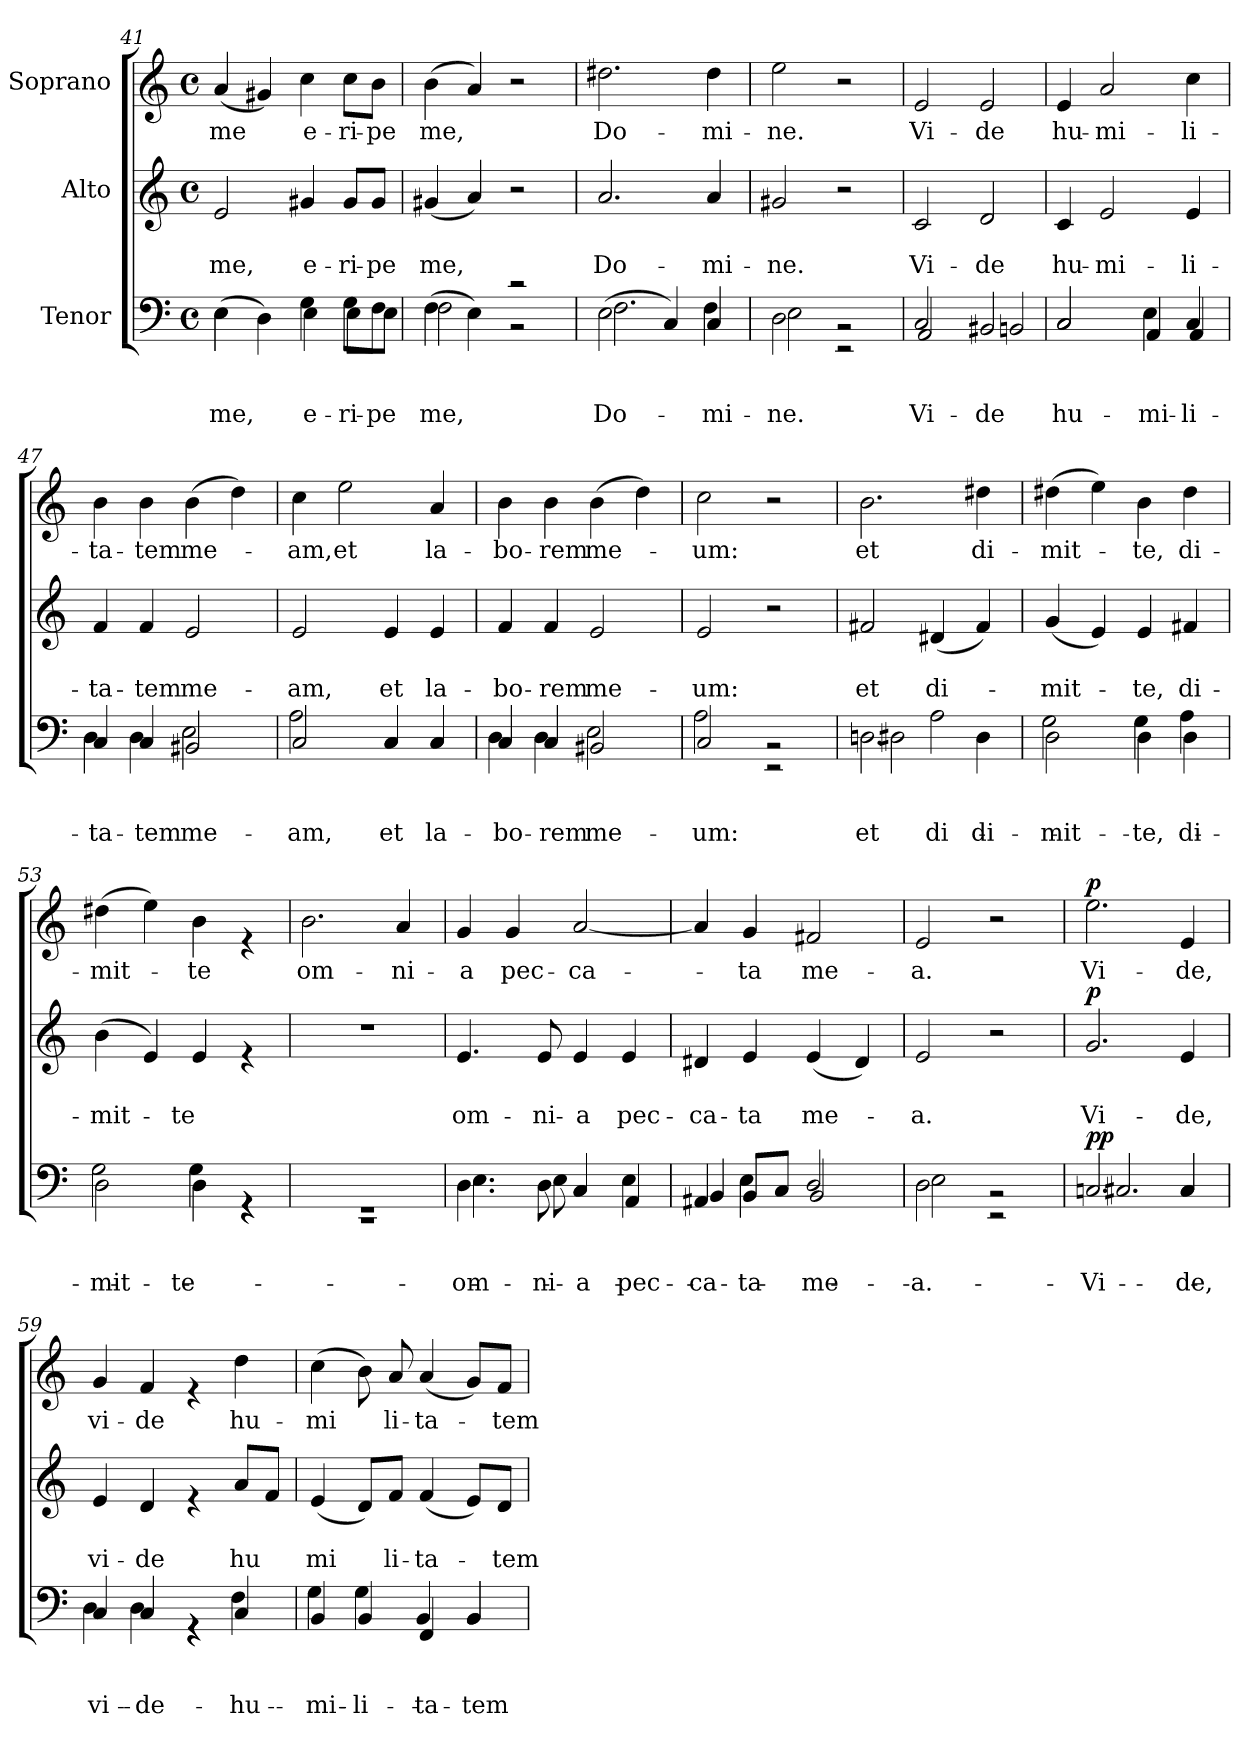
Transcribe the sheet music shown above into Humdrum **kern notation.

**kern	**text	**text	**text	**dynam	**kern	**text	**text	**dynam	**kern	**text	**dynam
*part3	*part3	*part3	*part3	*part3	*part2	*part2	*part2	*part2	*part1	*part1	*part1
*staff3	*staff3	*staff3	*staff3	*staff3	*staff2	*staff2	*staff2	*staff2	*staff1	*staff1	*staff1
*I"Tenor	*	*	*	*	*I"Alto	*	*	*	*I"Soprano	*	*
*clefF4	*	*	*	*	*clefG2	*	*	*	*clefG2	*	*
*k[]	*	*	*	*	*k[]	*	*	*	*k[]	*	*
*C:	*	*	*	*	*C:	*	*	*	*C:	*	*
*M4/4	*	*	*	*	*M4/4	*	*	*	*M4/4	*	*
*met(c)	*	*	*	*	*met(c)	*	*	*	*met(c)	*	*
=41	=41	=41	=41	=41	=41	=41	=41	=41	=41	=41	=41
!	!	!	!LO:LY:b	!	!	!	!	!	!	!	!
*^	*	*	*	*	*	*	*	*	*	*	*
!	!	!	!	!LO:LY:b	!	!	!	!LO:LY:b	!	!	!LO:LY:b	!
(>4E\	4E\	.	.	me,	.	2e/	.	me,	.	(<4a/	me	.
4D\)	4ryy	.	.	.	.	.	.	.	.	4g#X/)	.	.
!	!	!	!	!LO:LY:b	!	!	!	!	!	!	!	!
!	!	!	!	!LO:LY:b	!	!	!	!LO:LY:b	!	!	!LO:LY:b	!
4G\	4E\	.	.	e-	.	4g#X/	.	e-	.	4cc\	e-	.
!	!	!	!	!LO:LY:b	!	!	!	!	!	!	!	!
!	!	!	!	!LO:LY:b	!	!	!	!LO:LY:b	!	!	!LO:LY:b	!
8G\L	8E\L	.	.	-ri-	.	8g#/L	.	-ri-	.	8cc\L	-ri-	.
!	!	!	!	!LO:LY:b	!	!	!	!	!	!	!	!
!	!	!	!	!LO:LY:b	!	!	!	!LO:LY:b	!	!	!LO:LY:b	!
8F\J	8E\J	.	.	-pe	.	8g#/J	.	-pe	.	8b\J	-pe	.
!!LO:LB:g=z
=42	=42	=42	=42	=42	=42	=42	=42	=42	=42	=42	=42	=42
!	!	!	!	!LO:LY:b	!	!	!	!	!	!	!	!
!	!	!	!	!LO:LY:b	!	!	!	!LO:LY:b	!	!	!LO:LY:b	!
(>4F\	2F\	.	.	me,	.	(<4g#X/	.	me,	.	(>4b\	me,	.
4E\)	.	.	.	.	.	4a/)	.	.	.	4a/)	.	.
2rc	2r	.	.	.	.	2r	.	.	.	2r	.	.
=43	=43	=43	=43	=43	=43	=43	=43	=43	=43	=43	=43	=43
!	!	!	!	!LO:LY:b	!	!	!	!	!	!	!	!
!	!	!	!	!LO:LY:b	!	!	!	!LO:LY:b	!	!	!LO:LY:b	!
(>2E\	2.F\	.	.	-Do-	.	2.a/	.	Do-	.	2.dd#X\	Do-	.
4C/)	.	.	.	.	.	.	.	.	.	.	.	.
!	!	!	!	!LO:LY:b	!	!	!	!	!	!	!	!
!	!	!	!	!LO:LY:b	!	!	!	!LO:LY:b	!	!	!LO:LY:b	!
4C/	4F\	.	.	-mi-	.	4a/	.	-mi-	.	4dd#\	-mi-	.
!!LO:PB:g=z
=44	=44	=44	=44	=44	=44	=44	=44	=44	=44	=44	=44	=44
!	!	!	!	!LO:LY:b	!	!	!	!	!	!	!	!
!	!	!	!	!LO:LY:b	!	!	!	!LO:LY:b	!	!	!LO:LY:b	!
2D\	2E\	.	.	ne.	.	2g#X/	.	-ne.	.	2ee\	-ne.	.
2rEE	2r	.	.	.	.	2r	.	.	.	2r	.	.
=45	=45	=45	=45	=45	=45	=45	=45	=45	=45	=45	=45	=45
!	!	!	!	!LO:LY:b	!	!	!	!	!	!	!	!
!	!	!	!	!LO:LY:b	!	!	!	!LO:LY:b	!	!	!LO:LY:b	!
2C/	2AA/	.	.	Vi-	.	2c/	.	Vi-	.	2e/	Vi-	.
!	!	!	!	!LO:LY:b	!	!	!	!	!	!	!	!
!	!	!	!	!LO:LY:b	!	!	!	!LO:LY:b	!	!	!LO:LY:b	!
2BB#X/	2BBn/	.	.	-de	.	2d/	.	-de	.	2e/	-de	.
=46	=46	=46	=46	=46	=46	=46	=46	=46	=46	=46	=46	=46
!	!	!	!	!LO:LY:b	!	!	!	!	!	!	!	!
!	!	!	!	!LO:LY:b	!	!	!	!LO:LY:b	!	!	!LO:LY:b	!
2C/	2C/	.	.	-hu-	.	4c/	.	hu-	.	4e/	hu-	.
!	!	!	!	!	!	!	!	!LO:LY:b	!	!	!LO:LY:b	!
.	.	.	.	.	.	2e/	.	-mi-	.	2a/	-mi-	.
!	!	!	!	!LO:LY:b	!	!	!	!	!	!	!	!
!	!	!	!	!LO:LY:b	!	!	!	!	!	!	!	!
4E\	4AA/	.	.	-mi-	.	.	.	.	.	.	.	.
!	!	!	!	!LO:LY:b	!	!	!	!	!	!	!	!
!	!	!	!	!LO:LY:b	!	!	!	!LO:LY:b	!	!	!LO:LY:b	!
4C/	4AA/	.	.	-li-	.	4e/	.	-li-	.	4cc\	-li-	.
=47	=47	=47	=47	=47	=47	=47	=47	=47	=47	=47	=47	=47
!	!	!	!	!LO:LY:b	!	!	!	!	!	!	!	!
!	!	!	!	!LO:LY:b	!	!	!	!LO:LY:b	!	!	!LO:LY:b	!
4C/	4D\	.	.	-ta-	.	4f/	.	-ta-	.	4b\	-ta-	.
!	!	!	!	!LO:LY:b	!	!	!	!	!	!	!	!
!	!	!	!	!LO:LY:b	!	!	!	!LO:LY:b	!	!	!LO:LY:b	!
4C/	4D\	.	.	-tem	.	4f/	.	-tem	.	4b\	-tem	.
!	!	!	!	!LO:LY:b	!	!	!	!	!	!	!	!
!	!	!	!	!LO:LY:b	!	!	!	!LO:LY:b	!	!	!LO:LY:b	!
2BB#X/	2E\	.	.	me-	.	2e/	.	me-	.	(>4b\	me-	.
.	.	.	.	.	.	.	.	.	.	4dd\)	.	.
=48	=48	=48	=48	=48	=48	=48	=48	=48	=48	=48	=48	=48
!	!	!	!	!LO:LY:b	!	!	!	!	!	!	!	!
!	!	!	!	!LO:LY:b	!	!	!	!LO:LY:b	!	!	!LO:LY:b	!
2C/	2A\	.	.	-am,	.	2e/	.	-am,	.	4cc\	-am,	.
!	!	!	!	!	!	!	!	!	!	!	!LO:LY:b	!
.	.	.	.	.	.	.	.	.	.	2ee\	et	.
!	!	!	!	!LO:LY:b	!	!	!	!	!	!	!	!
!	!	!	!	!LO:LY:b	!	!	!	!LO:LY:b	!	!	!	!
4C/	4C/	.	.	et	.	4e/	.	et	.	.	.	.
!	!	!	!	!LO:LY:b	!	!	!	!	!	!	!	!
!	!	!	!	!LO:LY:b	!	!	!	!LO:LY:b	!	!	!LO:LY:b	!
4C/	4C/	.	.	la-	.	4e/	.	la-	.	4a/	la-	.
=49	=49	=49	=49	=49	=49	=49	=49	=49	=49	=49	=49	=49
!	!	!	!	!LO:LY:b	!	!	!	!	!	!	!	!
!	!	!	!	!LO:LY:b	!	!	!	!LO:LY:b	!	!	!LO:LY:b	!
4C/	4D\	.	.	-bo-	.	4f/	.	-bo-	.	4b\	-bo-	.
!	!	!	!	!LO:LY:b	!	!	!	!	!	!	!	!
!	!	!	!	!LO:LY:b	!	!	!	!LO:LY:b	!	!	!LO:LY:b	!
4C/	4D\	.	.	-rem	.	4f/	.	-rem	.	4b\	-rem	.
!	!	!	!	!LO:LY:b	!	!	!	!	!	!	!	!
!	!	!	!	!LO:LY:b	!	!	!	!LO:LY:b	!	!	!LO:LY:b	!
2BB#X/	2E\	.	.	me-	.	2e/	.	me-	.	(>4b\	me-	.
.	.	.	.	.	.	.	.	.	.	4dd\)	.	.
!!LO:LB:g=z
=50	=50	=50	=50	=50	=50	=50	=50	=50	=50	=50	=50	=50
!	!	!	!	!LO:LY:b	!	!	!	!	!	!	!	!
!	!	!	!	!LO:LY:b	!	!	!	!LO:LY:b	!	!	!LO:LY:b	!
2C/	2A\	.	.	um:	.	2e/	.	-um:	.	2cc\	-um:	.
2rEE	2r	.	.	.	.	2r	.	.	.	2r	.	.
=51	=51	=51	=51	=51	=51	=51	=51	=51	=51	=51	=51	=51
!	!	!	!	!LO:LY:b	!	!	!	!	!	!	!	!
!	!	!	!	!LO:LY:b	!	!	!	!LO:LY:b	!	!	!LO:LY:b	!
2.Dn\	2D#X\	.	.	-et	.	2f#X/	.	et	.	2.b\	et	.
!	!	!	!	!LO:LY:b	!	!	!	!LO:LY:b	!	!	!	!
.	2A\	.	.	di-	.	(<4d#X/	.	di-	.	.	.	.
!	!	!	!	!LO:LY:b	!	!	!	!	!	!	!LO:LY:b	!
4D#\	.	.	.	di-	.	4f#/)	.	.	.	4dd#X\	di-	.
=52	=52	=52	=52	=52	=52	=52	=52	=52	=52	=52	=52	=52
!	!	!	!	!LO:LY:b	!	!	!	!	!	!	!	!
!	!	!	!	!LO:LY:b	!	!	!	!LO:LY:b	!	!	!LO:LY:b	!
2D\	2G\	.	.	-mit-	.	(<4g/	.	-mit-	.	(>4dd#X\	-mit-	.
.	.	.	.	.	.	4e/)	.	.	.	4ee\)	.	.
!	!	!	!	!LO:LY:b	!	!	!	!	!	!	!	!
!	!	!	!	!LO:LY:b	!	!	!	!LO:LY:b	!	!	!LO:LY:b	!
4D\	4G\	.	.	-te,	.	4e/	.	-te,	.	4b\	-te,	.
!	!	!	!	!LO:LY:b	!	!	!	!	!	!	!	!
!	!	!	!	!LO:LY:b	!	!	!	!LO:LY:b	!	!	!LO:LY:b	!
4D\	4A\	.	.	di-	.	4f#X/	.	di-	.	4dd#\	di-	.
=53	=53	=53	=53	=53	=53	=53	=53	=53	=53	=53	=53	=53
!	!	!	!	!LO:LY:b	!	!	!	!	!	!	!	!
!	!	!	!	!LO:LY:b	!	!	!	!LO:LY:b	!	!	!LO:LY:b	!
2D\	2G\	.	.	mit-	.	(>4b\	.	-mit-	.	(>4dd#X\	-mit-	.
.	.	.	.	.	.	4e/)	.	.	.	4ee\)	.	.
!	!	!	!	!LO:LY:b	!	!	!	!	!	!	!	!
!	!	!	!	!LO:LY:b	!	!	!	!LO:LY:b	!	!	!LO:LY:b	!
4D\	4G\	.	.	-te	.	4e/	.	-te	.	4b\	-te	.
4rGG	4rGG	.	.	.	.	4re	.	.	.	4re	.	.
!!LO:LB:g=z
=54	=54	=54	=54	=54	=54	=54	=54	=54	=54	=54	=54	=54
!	!	!	!	!	!	!	!	!	!	!	!LO:LY:b	!
1rEE	1r	.	.	.	.	1r	.	.	.	2.b\	om-	.
!	!	!	!	!	!	!	!	!	!	!	!LO:LY:b	!
.	.	.	.	.	.	.	.	.	.	4a/	-ni-	.
=55	=55	=55	=55	=55	=55	=55	=55	=55	=55	=55	=55	=55
!	!	!	!	!LO:LY:b	!	!	!	!	!	!	!	!
!	!	!	!	!LO:LY:b	!	!	!	!LO:LY:b	!	!	!LO:LY:b	!
4.D\	4.E\	.	.	-om-	.	4.e/	.	om-	.	4g/	-a	.
!	!	!	!	!	!	!	!	!	!	!	!LO:LY:b	!
.	.	.	.	.	.	.	.	.	.	4g/	pec-	.
!	!	!	!	!LO:LY:b	!	!	!	!	!	!	!	!
!	!	!	!	!LO:LY:b	!	!	!	!LO:LY:b	!	!	!	!
8D\	8E\	.	.	-ni-	.	8e/	.	-ni-	.	.	.	.
!	!	!	!	!LO:LY:b	!	!	!	!	!	!	!	!
!	!	!	!	!LO:LY:b	!	!	!	!LO:LY:b	!	!	!LO:LY:b	!
4C/	4C/	.	.	-a	.	4e/	.	-a	.	[<2a/	-ca-	.
!	!	!	!	!LO:LY:b	!	!	!	!	!	!	!	!
!	!	!	!	!LO:LY:b	!	!	!	!LO:LY:b	!	!	!	!
4E\	4AA/	.	.	pec-	.	4e/	.	pec-	.	.	.	.
=56	=56	=56	=56	=56	=56	=56	=56	=56	=56	=56	=56	=56
!	!	!	!	!LO:LY:b	!	!	!	!	!	!	!	!
!	!	!	!	!LO:LY:b	!	!	!	!LO:LY:b	!	!	!	!
4AA#X/	4BB/	.	.	-ca-	.	4d#X/	.	-ca-	.	4a/]	.	.
!	!	!	!	!LO:LY:b	!	!	!	!	!	!	!	!
!	!	!	!	!LO:LY:b	!	!	!	!LO:LY:b	!	!	!LO:LY:b	!
8BB/L	4E\	.	.	-ta	.	4e/	.	-ta	.	4g/	-ta	.
8C/J	.	.	.	.	.	.	.	.	.	.	.	.
!	!	!	!	!LO:LY:b	!	!	!	!	!	!	!	!
!	!	!	!	!LO:LY:b	!	!	!	!LO:LY:b	!	!	!LO:LY:b	!
2D/	2BB/	.	.	me-	.	(<4e/	.	me-	.	2f#X/	me-	.
.	.	.	.	.	.	4d#/)	.	.	.	.	.	.
=57	=57	=57	=57	=57	=57	=57	=57	=57	=57	=57	=57	=57
!	!	!	!	!LO:LY:b	!	!	!	!	!	!	!	!
!	!	!	!	!LO:LY:b	!	!	!	!LO:LY:b	!	!	!LO:LY:b	!
2D\	2E\	.	.	a.	.	2e/	.	-a.	.	2e/	-a.	.
2rEE	2r	.	.	.	.	2r	.	.	.	2r	.	.
=58	=58	=58	=58	=58	=58	=58	=58	=58	=58	=58	=58	=58
!	!	!	!	!LO:LY:b	!	!	!	!	!	!	!	!
!	!	!	!	!LO:LY:b	!LO:DY:a	!	!	!LO:LY:b	!	!	!LO:LY:b	!
!	!	!	!	!	!LO:DY:n=1:a	!	!	!	!LO:DY:a	!	!	!LO:DY:a
2.Cn/	2.C#X/	.	.	Vi-	p p	2.g/	.	Vi-	p	2.ee\	Vi-	p
!	!	!	!	!LO:LY:b	!	!	!	!	!	!	!	!
!	!	!	!	!LO:LY:b	!	!	!	!LO:LY:b	!	!	!LO:LY:b	!
4C#/	4C#/	.	.	-de,	.	4e/	.	-de,	.	4e/	-de,	.
=59	=59	=59	=59	=59	=59	=59	=59	=59	=59	=59	=59	=59
!	!	!	!	!LO:LY:b	!	!	!	!	!	!	!	!
!	!	!	!	!LO:LY:b	!	!	!	!LO:LY:b	!	!	!LO:LY:b	!
4C/	4D\	.	.	-vi-	.	4e/	.	vi-	.	4g/	vi-	.
!	!	!	!	!LO:LY:b	!	!	!	!	!	!	!	!
!	!	!	!	!LO:LY:b	!	!	!	!LO:LY:b	!	!	!LO:LY:b	!
4C/	4D\	.	.	-de	.	4d/	.	-de	.	4f/	-de	.
4rGG	4rGG	.	.	.	.	4re	.	.	.	4re	.	.
!	!	!	!	!LO:LY:b	!	!	!	!	!	!	!	!
!	!	!	!	!LO:LY:b	!	!	!	!LO:LY:b	!	!	!LO:LY:b	!
4C/	4F\	.	.	hu-	.	8a/L	.	hu	.	4dd\	hu-	.
.	.	.	.	.	.	8f/J	.	.	.	.	.	.
!!LO:LB:g=z
=60	=60	=60	=60	=60	=60	=60	=60	=60	=60	=60	=60	=60
!	!	!	!	!LO:LY:b	!	!	!	!	!	!	!	!
!	!	!	!	!LO:LY:b	!	!	!	!LO:LY:b	!	!	!LO:LY:b	!
4BB/	4G\	.	.	mi-	.	(<4e/	.	mi	.	(>4cc\	-mi	.
!	!	!	!	!LO:LY:b	!	!	!	!	!	!	!	!
!	!	!	!	!LO:LY:b	!	!	!	!	!	!	!	!
4BB/	4G\	.	.	-li-	.	8d/L)	.	.	.	8b\)	.	.
!	!	!	!	!	!	!	!	!LO:LY:b	!	!	!LO:LY:b	!
.	.	.	.	.	.	8f/J	.	li-	.	8a/	li-	.
!	!	!	!	!LO:LY:b	!	!	!	!	!	!	!	!
!	!	!	!	!LO:LY:b	!	!	!	!LO:LY:b	!	!	!LO:LY:b	!
4FF/	4BB/	.	.	-ta-	.	(<4f/	.	-ta-	.	(<4a/	-ta-	.
!	!	!	!	!LO:LY:b	!	!	!	!	!	!	!	!
!	!	!	!	!LO:LY:b	!	!	!	!	!	!	!	!
4BB/	4BB/	.	.	-tem	.	8e/L)	.	.	.	8g/L)	.	.
!	!	!	!	!	!	!	!	!LO:LY:b	!	!	!LO:LY:b	!
.	.	.	.	.	.	8d/J	.	-tem	.	8f/J	-tem	.
*v	*v	*	*	*	*	*	*	*	*	*	*	*
=	=	=	=	=	=	=	=	=	=	=	=
*-	*-	*-	*-	*-	*-	*-	*-	*-	*-	*-	*-
